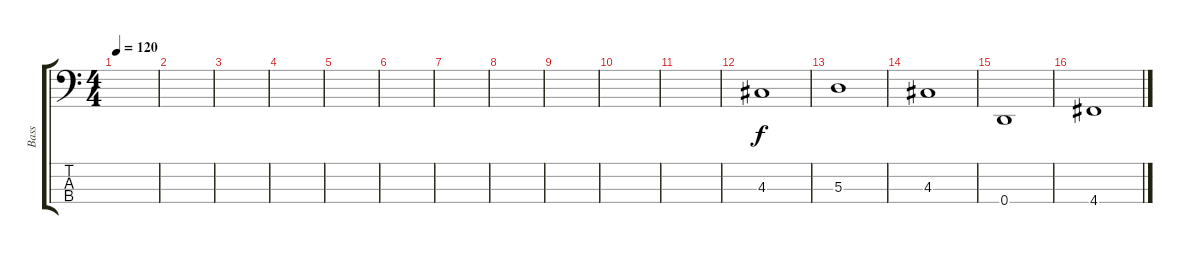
\track ("Bass" "Bass") {instrument electricbassfinger}
\staff {score tabs}
\tuning (G2 D2 A1 D1) {hide}
\ts (4 4)
\tempo 120
\clef f4
\ks c
|
|
|
|
|
|
|
|
|
|
|
4.3.1 |
5.3.1 |
4.3.1 |
0.4.1 |
4.4.1
